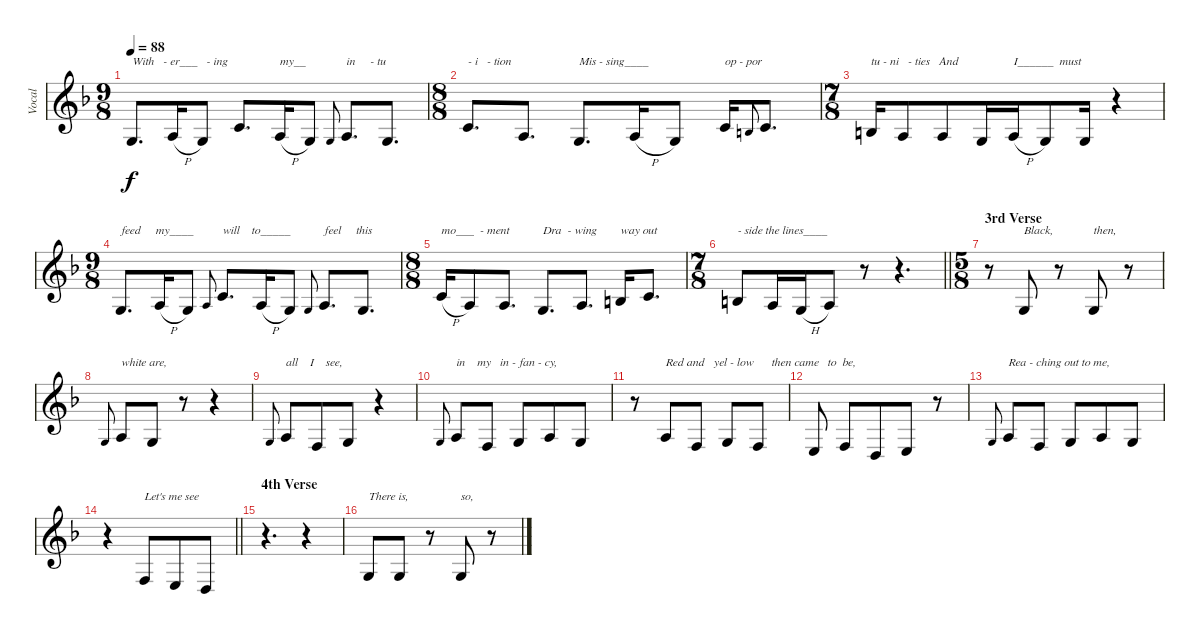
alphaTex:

\track ("Vocal" "Vocal") {instrument tuba}
\staff {score}
\tuning (E4 B3 G3 D3 A2 E2) {hide}
\ts (9 8)
\tempo 88
\clef g2
\ks dminor
0.3.8{d txt "With   - er___   - ing" dy f} 2.3{h}.16 0.3.8 5.3.8{d} 2.3{h}.16{txt "my__"} 0.3.8 0.3.8{gr onbeat beam split} 2.3.8{d txt "in     - tu" beam merge} 0.3.8{d} |
\ts (8 8)
5.3.8{d txt "- i   - tion" beam merge} 2.3.8{d beam split} 0.3.8{d txt "Mis - sing____" beam merge} 2.3{h}.16{beam merge} 0.3.8 5.3.16{txt "op - por"} 4.3.8{gr onbeat} 5.3.8{d} |
\ts (7 8)
4.3.16{txt "tu - ni   - ties   And"} 2.3.8{beam merge} 2.3.8{beam merge} 0.3.16 2.3{h}.16{txt "I______  must"} 0.3.8{beam merge} 0.3.16 r.4 |
\ts (9 8)
0.3.8{d txt "feed     my____"} 2.3{h}.16 0.3.8 2.3.8{gr onbeat} 5.3.8{d txt "will    to_____"} 2.3{h}.16 0.3.8 0.3.8{gr onbeat beam split} 2.3.8{d txt "feel     this" beam merge} 0.3.8{d} |
\ts (8 8)
5.3{h}.16{txt "mo___  - ment"} 2.3.8{beam merge} 2.3.8{d beam split} 0.3.8{d txt "Dra  - wing" beam merge} 2.3.8{d} 4.3.16{txt "way out"} 5.3.8{d} |
\ts (7 8)
\barLineRight lightlight
4.3.8{txt "- side the lines____" beam merge} 2.3.16 0.3{h}.16{beam merge} 2.3.8 r.8 r.4{d} |
\ts (5 8)
\section ("" "3rd Verse")
r.8 0.3.8{txt "Black,"} r.8 0.3.8{txt "then,"} r.8 |
0.3.8{gr onbeat} 2.3.8{txt "white are," beam merge} 0.3.8 r.8 r.4 |
0.3.8{gr onbeat} 2.3.8{txt "all    I    see,"} 3.4.8{beam merge} 0.3.8 r.4 |
0.3.8{gr onbeat} 2.3.8{txt "in    my   in - fan - cy,"} 3.4.8{beam split} 0.3.8{beam merge} 2.3.8{beam merge} 0.3.8 |
r.8 2.3.8{txt "Red and   yel - low      then came   to  be," beam merge} 3.4.8{beam split} 0.3.8{beam merge} 3.4.8 |
2.4.8{beam split} 3.4.8{beam merge} 0.4.8{beam merge} 2.4.8 r.8 |
0.3.8{gr onbeat} 2.3.8{txt "Rea - ching out to me,"} 3.4.8{beam split} 0.3.8{beam merge} 2.3.8{beam merge} 0.3.8 |
\barLineRight lightlight
r.4 3.4.8{txt "Let's me see" beam merge} 2.4.8{beam merge} 0.4.8 |
\section ("" "4th Verse")
r.4{d} r.4 |
0.3.8{txt "There is,"} 0.3.8 r.8 0.3.8{txt "so,"} r.8
